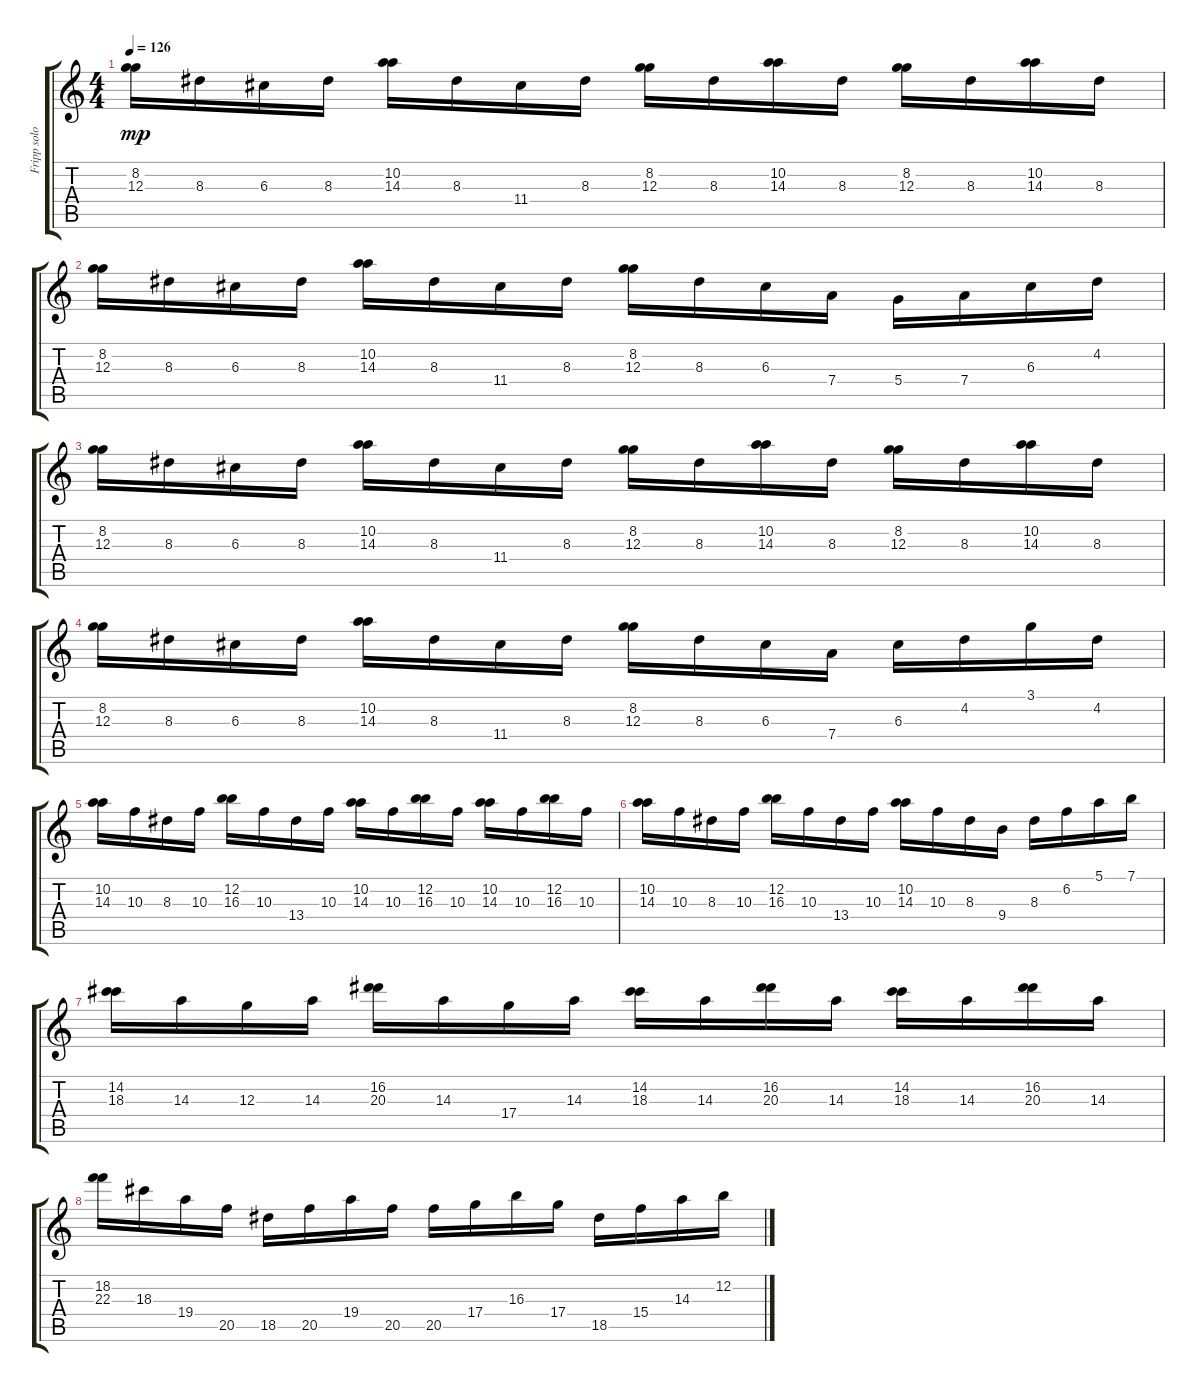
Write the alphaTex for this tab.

\track ("Fripp solo" "Fripp solo") {instrument acousticguitarnylon}
\staff {score tabs}
\tuning (E4 B3 G3 D3 A2 E2) {hide}
\ts (4 4)
\tempo 126
\clef g2
\ks c
(8.2 12.3).16{dy mp instrument acousticguitarnylon} 8.3.16 6.3.16 8.3.16 (10.2 14.3).16 8.3.16 11.4.16 8.3.16 (8.2 12.3).16 8.3.16 (10.2 14.3).16 8.3.16 (8.2 12.3).16 8.3.16 (10.2 14.3).16 8.3.16 |
(8.2 12.3).16 8.3.16 6.3.16 8.3.16 (10.2 14.3).16 8.3.16 11.4.16 8.3.16 (8.2 12.3).16 8.3.16 6.3.16 7.4.16 5.4.16 7.4.16 6.3.16 4.2.16 |
(8.2 12.3).16 8.3.16 6.3.16 8.3.16 (10.2 14.3).16 8.3.16 11.4.16 8.3.16 (8.2 12.3).16 8.3.16 (10.2 14.3).16 8.3.16 (8.2 12.3).16 8.3.16 (10.2 14.3).16 8.3.16 |
(8.2 12.3).16 8.3.16 6.3.16 8.3.16 (10.2 14.3).16 8.3.16 11.4.16 8.3.16 (8.2 12.3).16 8.3.16 6.3.16 7.4.16 6.3.16 4.2.16 3.1.16 4.2.16 |
(10.2 14.3).16 10.3.16 8.3.16 10.3.16 (12.2 16.3).16 10.3.16 13.4.16 10.3.16 (10.2 14.3).16 10.3.16 (12.2 16.3).16 10.3.16 (10.2 14.3).16 10.3.16 (12.2 16.3).16 10.3.16 |
(10.2 14.3).16 10.3.16 8.3.16 10.3.16 (12.2 16.3).16 10.3.16 13.4.16 10.3.16 (10.2 14.3).16 10.3.16 8.3.16 9.4.16 8.3.16 6.2.16 5.1.16 7.1.16 |
(14.2 18.3).16 14.3.16 12.3.16 14.3.16 (16.2 20.3).16 14.3.16 17.4.16 14.3.16 (14.2 18.3).16 14.3.16 (16.2 20.3).16 14.3.16 (14.2 18.3).16 14.3.16 (16.2 20.3).16 14.3.16 |
(18.2 22.3).16 18.3.16 19.4.16 20.5.16 18.5.16 20.5.16 19.4.16 20.5.16 20.5.16 17.4.16 16.3.16 17.4.16 18.5.16 15.4.16 14.3.16 12.2.16
